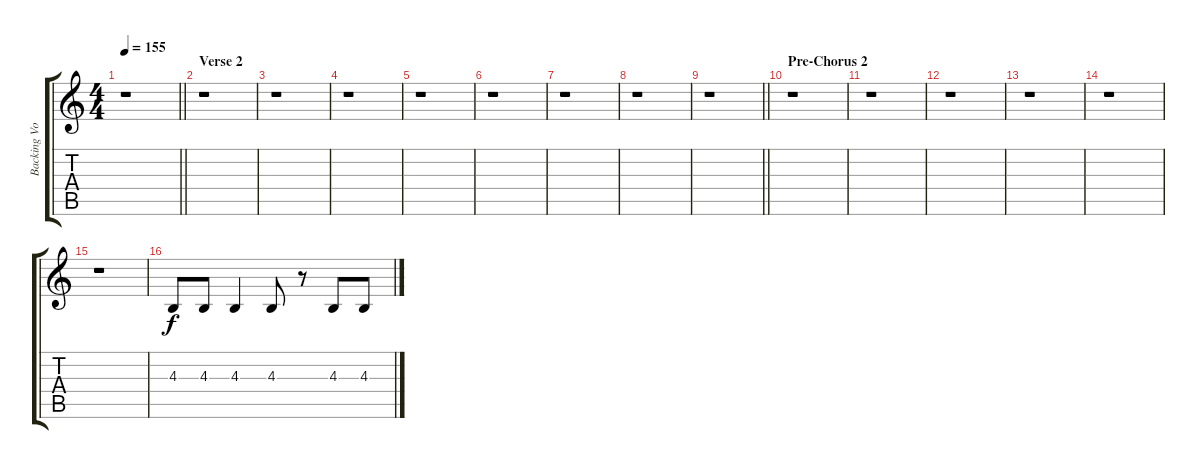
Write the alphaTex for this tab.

\track ("Backing Vocals" "Backing Vo") {instrument tenorsax}
\staff {score tabs}
\tuning (E4 B3 G3 D3 A2 E2) {hide}
\ts (4 4)
\tempo 155
\clef g2
\barLineRight lightlight
\ks c
r.1{dy f} |
\section ("" "Verse 2")
r.1 |
r.1 |
r.1 |
r.1 |
r.1 |
r.1 |
r.1 |
\barLineRight lightlight
r.1 |
\section ("" "Pre-Chorus 2")
r.1 |
r.1 |
r.1 |
r.1 |
r.1 |
r.1 |
4.3.8 4.3.8 4.3.4 4.3.8 r.8 4.3.8 4.3.8
